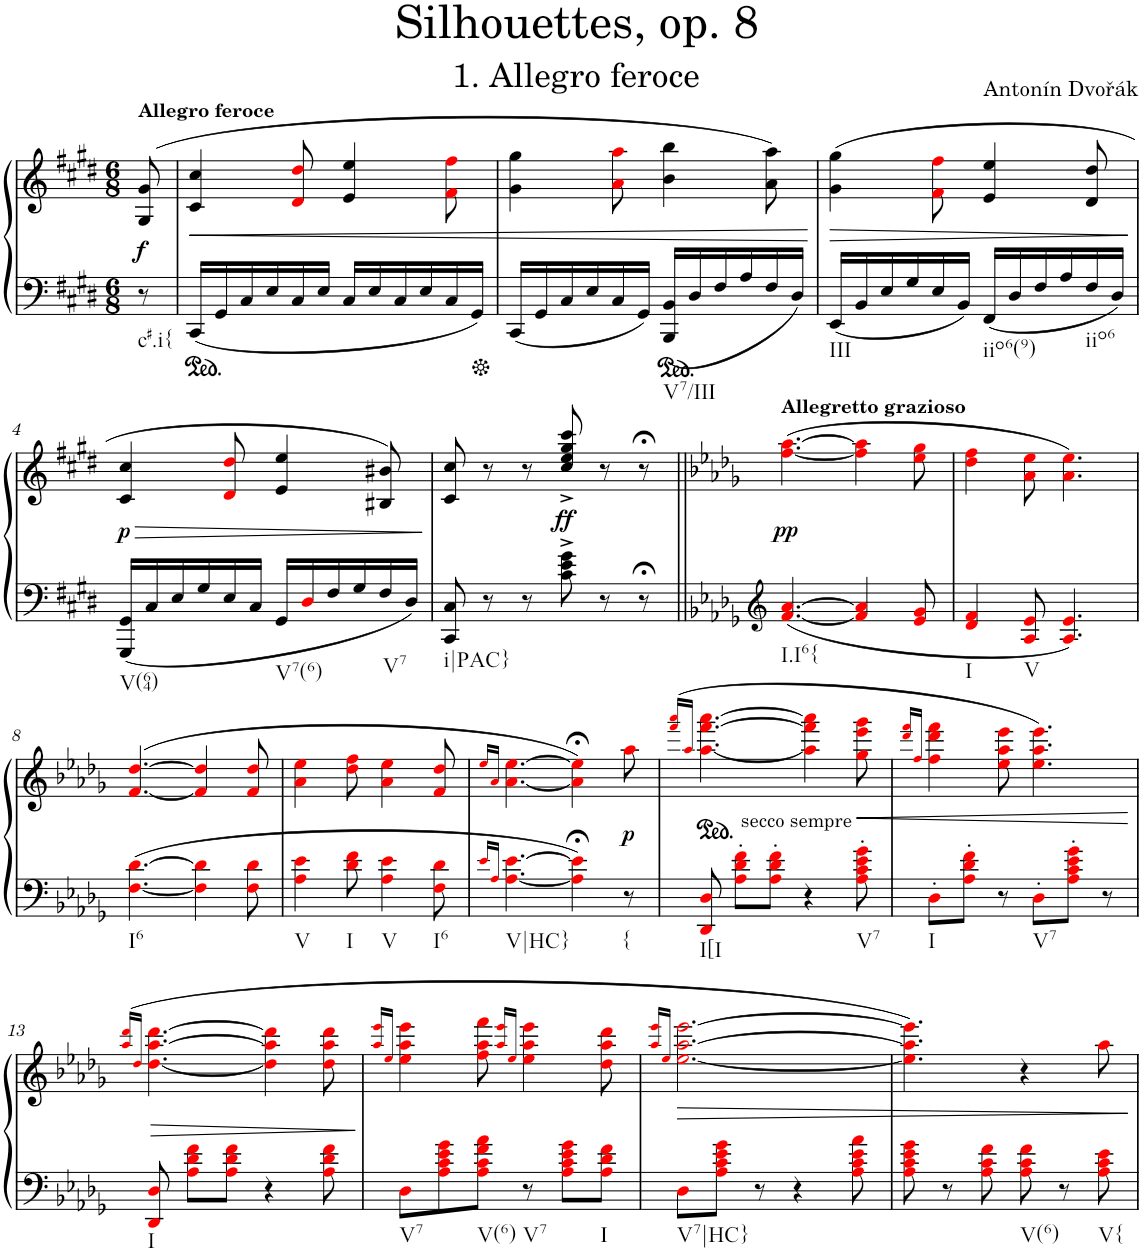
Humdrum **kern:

**kern	**kern	**dynam
*part1	*part1	*part1
*staff2	*staff1	*staff1/2
*I"Piano	*	*
*I'Pno.	*	*
*clefF4	*clefG2	*
*k[f#c#g#d#]	*k[f#c#g#d#]	*
*M6/8	*M6/8	*
=	=	=
!	!LO:TX:a:B:t=Allegro feroce	!
!LO:TX:b:t=c#.i{	!	!
!	!	!LO:DY:b
8r	(8G#/ 8g#/	f
=1	=1	=1
!	!	!LO:HP:b
16CC#/LL	4c#/ 4cc#/	<
16GG#/	.	.
16C#/	.	.
16E/	.	.
16C#/	8d#i/ 8dd#i/	.
16E/JJ	.	.
16C#/LL	4e/ 4ee/	.
16E/	.	.
16C#/	.	.
16E/	.	.
16C#/	8f#i\ 8ff#i\	.
16GG#/JJ	.	.
=2	=2	=2
16CC#/LL	4g#\ 4gg#\	.
16GG#/	.	.
16C#/	.	.
16E/	.	.
16C#/	8ai\ 8aai\	.
16GG#/JJ	.	.
!LO:TX:b:t=V7/III	!	!
16BBB/ 16BB/LL	4b\ 4bb\	.
16D#/	.	.
16F#/	.	.
16A/	.	.
16F#/	8a\ 8aa\)	.
16D#/JJ	.	.
.	.	[
=3	=3	=3
!LO:TX:b:t=III	!	!
!	!	!LO:HP:b
16EE/LL	(4g#\ 4gg#\	>
16BB/	.	.
16E/	.	.
16G#/	.	.
16E/	8f#i\ 8ff#i\	.
16BB/JJ	.	.
!LO:TX:b:t=iio6(9)	!	!
16FF#/LL	4e/ 4ee/	.
16D#/	.	.
16F#/	.	.
16A/	.	.
!LO:TX:b:t=iio6	!	!
16F#/	8d#/ 8dd#/	.
16D#/JJ	.	.
.	.	]
!!LO:LB:g=z
=4	=4	=4
!LO:TX:b:t=V(64)	!	!
!	!	!LO:HP:b
!	!	!LO:DY:n=1:b
16GGG#/ 16GG#/LL	4c#/ 4cc#/	> p
16C#/	.	.
16E/	.	.
16G#/	.	.
16E/	8d#i/ 8dd#i/	.
16C#/JJ	.	.
!LO:TX:b:t=V7(6)	!	!
16GG#/LL	4e/ 4ee/	.
16D#i/	.	.
16F#/	.	.
16G#/	.	.
!LO:TX:b:t=V7	!	!
16F#/	8B#X/ 8b#X/)	.
16D#/JJ	.	.
.	.	]
=5	=5	=5
!LO:TX:b:t=i|PAC}	!	!
8CC#/ 8C#/	8c#/ 8cc#/	.
8r	8r	.
8r	8r	.
!	!	!LO:DY:b
8c#\^ 8e\^ 8g#\^	8cc#/^ 8ee/^ 8gg#/^ 8ccc#/^	ff
8r	8r	.
8r;<	8r;<	.
=6||	=6||	=6||
*clefG2	*	*
*k[b-e-a-d-g-]	*k[b-e-a-d-g-]	*
!	!LO:TX:a:B:t=Allegretto grazioso	!
!LO:TX:b:t=I.I6{	!	!
!	!	!LO:DY:b
[4.fi/ [4.a-i/	([4.ffi\ [4.aa-i\	pp
4fi/] 4a-i/]	4ffi\] 4aa-i\]	.
8e-i/ 8g-i/	8ee-i\ 8gg-i\	.
=7	=7	=7
!LO:TX:b:t=I	!	!
4d-i/ 4fi/	4dd-i\ 4ffi\	.
!LO:TX:b:t=V	!	!
8A-i/ 8e-i/	8a-i\ 8ee-i\	.
4.A-i/ 4.e-i/	4.a-i\ 4.ee-i\)	.
!!LO:LB:g=z
=8	=8	=8
!LO:TX:b:t=I6	!	!
[4.Fi\ [4.d-i\	([4.fi/ [4.dd-i/	.
4Fi\] 4d-i\]	4fi/] 4dd-i/]	.
8Fi\ 8d-i\	8fi/ 8dd-i/	.
=9	=9	=9
!LO:TX:b:t=V	!	!
4A-i\ 4e-i\	4a-i\ 4ee-i\	.
!LO:TX:b:t=I	!	!
8d-i\ 8fi\	8dd-i\ 8ffi\	.
!LO:TX:b:t=V	!	!
4A-i\ 4e-i\	4a-i\ 4ee-i\	.
!LO:TX:b:t=I6	!	!
8Fi\ 8d-i\	8fi/ 8dd-i/	.
=10	=10	=10
16qe-i/LL	16qee-i/LL	.
16qA-i/JJ_	16qa-i/JJ_	.
!LO:TX:b:t=V|HC}	!	!
[4.A-i\ [4.e-i\	[4.a-i\ [4.ee-i\	.
4A-i\];< 4e-i\];<	4a-i\];< 4ee-i\];<)	.
!LO:TX:b:t={	!	!
!	!	!LO:DY:b
8r	8aa-i\	p
=11	=11	=11
.	(16qfffi/ 16qaaa-i/LL	.
.	16qaa-i/JJ_	.
!LO:TX:b:t=I[I	!	!
8DD-i/ 8D-i/	[4.aa-i\ [4.fffi\ [4.aaa-i\	.
!LO:TX:a:t=secco sempre	!	!
8A-i\' 8d-i\' 8fi\'L	.	.
8A-i\' 8d-i\' 8fi\'J	.	.
4r	4aa-i\] 4fffi\] 4aaa-i\]	.
!LO:TX:b:t=V7	!	!
!	!	!LO:HP:b
8A-i\' 8ci\' 8e-i\' 8g-i\'	8gg-i\ 8eee-i\ 8ggg-i\	<
=12	=12	=12
.	16qddd-i/ 16qfffi/LL	.
.	16qffi/JJ_	.
!LO:TX:b:t=I	!	!
8D-'i\L	4ffi\ 4ddd-i\ 4fffi\	.
8A-i\' 8d-i\' 8fi\'J	.	.
8r	8ee-i\ 8aa-i\ 8eee-i\	.
!LO:TX:b:t=V7	!	!
8D-'i\L	4.ee-i\ 4.aa-i\ 4.eee-i\)	.
8A-i\' 8ci\' 8e-i\' 8g-i\'J	.	.
8r	.	.
.	.	[
!!LO:LB:g=z
=13	=13	=13
.	(16qaa-i/ 16qddd-i/LL	.
.	16qdd-i/JJ_	.
!LO:TX:b:t=I	!	!
!	!	!LO:HP:b
8DD-i/ 8D-i/	[4.dd-i\ [4.aa-i\ [4.ddd-i\	>
8A-i\ 8d-i\ 8fi\L	.	.
8A-i\ 8d-i\ 8fi\J	.	.
4r	4dd-i\] 4aa-i\] 4ddd-i\]	.
8A-i\ 8d-i\ 8fi\	8dd-i\ 8aa-i\ 8ddd-i\	.
.	.	]
=14	=14	=14
.	16qaa-i/ 16qeee-i/LL	.
.	16qee-i/JJ_	.
!LO:TX:b:t=V7	!	!
8D-i\L	4ee-i\ 4aa-i\ 4eee-i\	.
8A-i\ 8ci\ 8e-i\ 8g-i\	.	.
!LO:TX:b:t=V(6)	!	!
8A-i\ 8ci\ 8fi\ 8a-i\J	8ffi\ 8aa-i\ 8fffi\	.
.	16qaa-i/ 16qeee-i/LL	.
.	16qee-i/JJ_	.
!LO:TX:b:t=V7	!	!
8r	4ee-i\ 4aa-i\ 4eee-i\	.
8A-i\ 8ci\ 8e-i\ 8g-i\L	.	.
!LO:TX:b:t=I	!	!
8A-i\ 8d-i\ 8fi\J	8dd-i\ 8aa-i\ 8ddd-i\	.
=15	=15	=15
.	16qaa-i/ 16qeee-i/LL	.
.	16qee-i/JJ_	.
!LO:TX:b:t=V7|HC}	!	!
!	!	!LO:HP:b
8D-i\L	[2.ee-i\ [2.aa-i\ [2.eee-i\	>
8A-i\ 8ci\ 8e-i\ 8g-i\J	.	.
8r	.	.
4r	.	.
8A-i\ 8ci\ 8e-i\ 8a-i\	.	.
=16	=16	=16
8A-i\ 8ci\ 8e-i\ 8g-i\	4.ee-i\] 4.aa-i\] 4.eee-i\])	.
8r	.	.
8A-i\ 8ci\ 8fi\	.	.
!LO:TX:b:t=V(6)	!	!
8A-i\ 8ci\ 8fi\	4r	.
8r	.	.
!LO:TX:b:t=V{	!	!
8A-i\ 8ci\ 8e-i\	8aa-i\	.
.	.	]
=	=	=
*-	*-	*-
